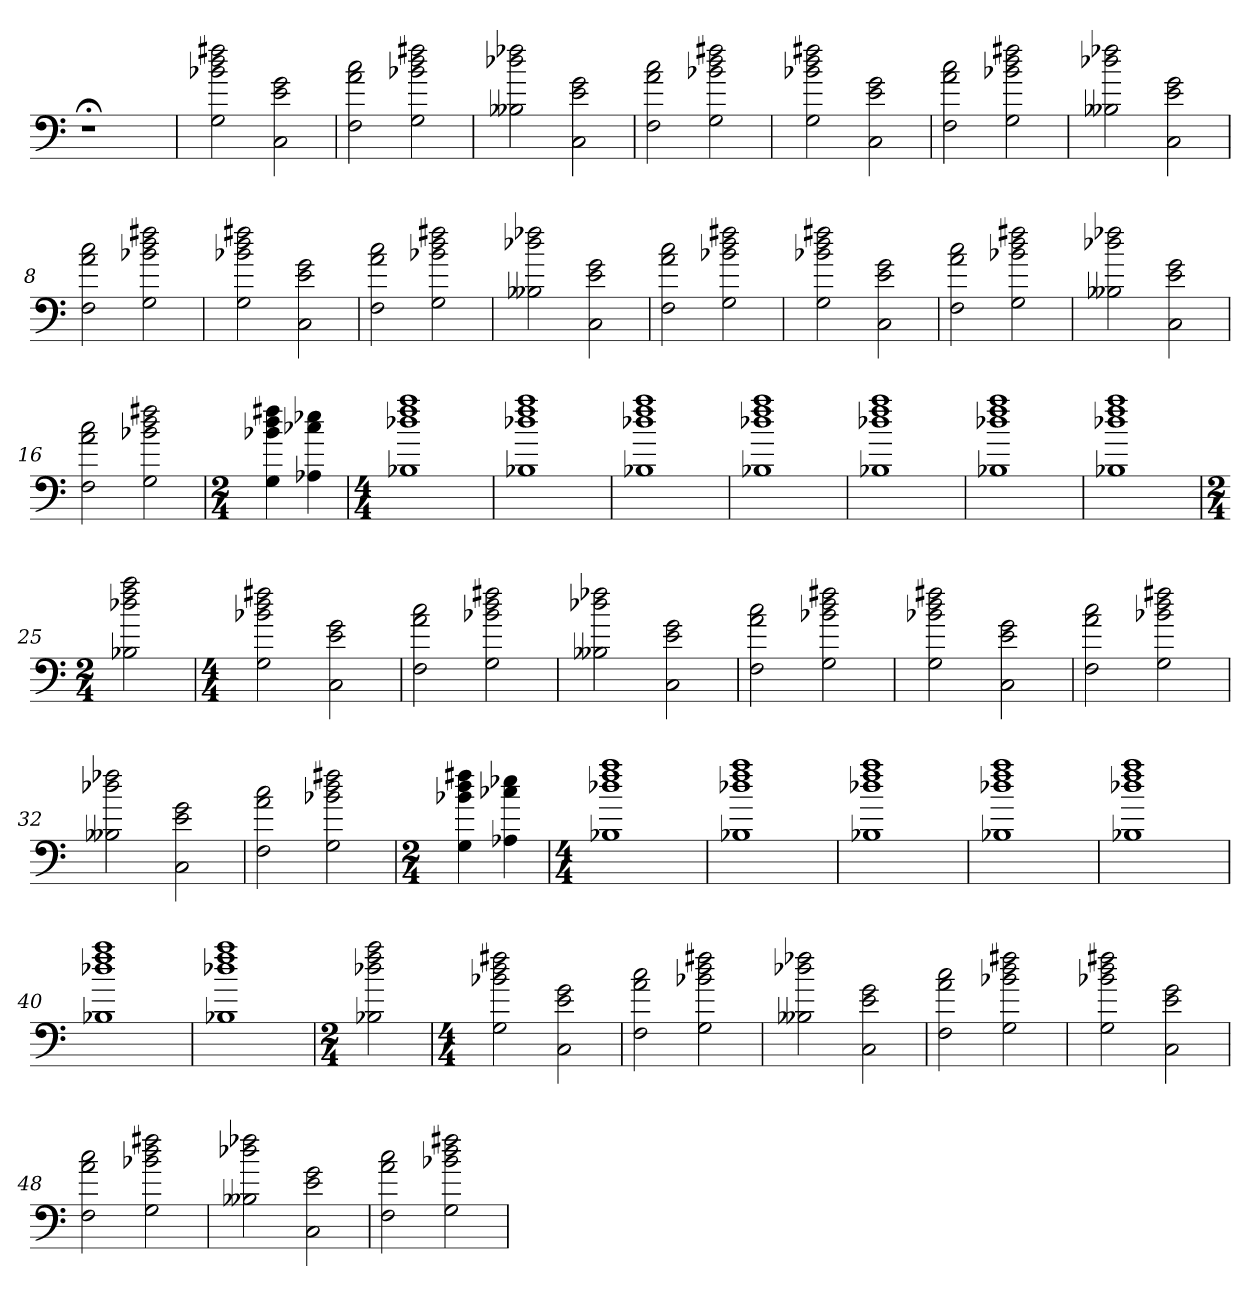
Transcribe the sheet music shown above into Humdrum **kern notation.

**kern
*part1
*staff1
=
1r;<
=1
2G 2b-X 2dd 2ff#X
2C 2e 2g
=2
2F 2a 2cc
2G 2b-X 2dd 2ff#X
=3
2B--X 2dd-X 2ff-X
2C 2e 2g
=4
2F 2a 2cc
2G 2b-X 2dd 2ff#X
=5
2G 2b-X 2dd 2ff#X
2C 2e 2g
=6
2F 2a 2cc
2G 2b-X 2dd 2ff#X
=7
2B--X 2dd-X 2ff-X
2C 2e 2g
=8
2F 2a 2cc
2G 2b-X 2dd 2ff#X
=9
2G 2b-X 2dd 2ff#X
2C 2e 2g
=10
2F 2a 2cc
2G 2b-X 2dd 2ff#X
=11
2B--X 2dd-X 2ff-X
2C 2e 2g
=12
2F 2a 2cc
2G 2b-X 2dd 2ff#X
=13
2G 2b-X 2dd 2ff#X
2C 2e 2g
=14
2F 2a 2cc
2G 2b-X 2dd 2ff#X
=15
2B--X 2dd-X 2ff-X
2C 2e 2g
=16
2F 2a 2cc
2G 2b-X 2dd 2ff#X
=17
*M2/4
4G 4b-X 4dd 4ff#X
4A-X 4cc-X 4ee-X
=18
*M4/4
1B-X 1dd-X 1ff 1aa
=19
1B-X 1dd-X 1ff 1aa
=20
1B-X 1dd-X 1ff 1aa
=21
1B-X 1dd-X 1ff 1aa
=22
1B-X 1dd-X 1ff 1aa
=23
1B-X 1dd-X 1ff 1aa
=24
1B-X 1dd-X 1ff 1aa
=25
*M2/4
2B-X 2dd-X 2ff 2aa
=26
*M4/4
2G 2b-X 2dd 2ff#X
2C 2e 2g
=27
2F 2a 2cc
2G 2b-X 2dd 2ff#X
=28
2B--X 2dd-X 2ff-X
2C 2e 2g
=29
2F 2a 2cc
2G 2b-X 2dd 2ff#X
=30
2G 2b-X 2dd 2ff#X
2C 2e 2g
=31
2F 2a 2cc
2G 2b-X 2dd 2ff#X
=32
2B--X 2dd-X 2ff-X
2C 2e 2g
=33
2F 2a 2cc
2G 2b-X 2dd 2ff#X
=34
*M2/4
4G 4b-X 4dd 4ff#X
4A-X 4cc-X 4ee-X
=35
*M4/4
1B-X 1dd-X 1ff 1aa
=36
1B-X 1dd-X 1ff 1aa
=37
1B-X 1dd-X 1ff 1aa
=38
1B-X 1dd-X 1ff 1aa
=39
1B-X 1dd-X 1ff 1aa
=40
1B-X 1dd-X 1ff 1aa
=41
1B-X 1dd-X 1ff 1aa
=42
*M2/4
2B-X 2dd-X 2ff 2aa
=43
*M4/4
2G 2b-X 2dd 2ff#X
2C 2e 2g
=44
2F 2a 2cc
2G 2b-X 2dd 2ff#X
=45
2B--X 2dd-X 2ff-X
2C 2e 2g
=46
2F 2a 2cc
2G 2b-X 2dd 2ff#X
=47
2G 2b-X 2dd 2ff#X
2C 2e 2g
=48
2F 2a 2cc
2G 2b-X 2dd 2ff#X
=49
2B--X 2dd-X 2ff-X
2C 2e 2g
=50
2F 2a 2cc
2G 2b-X 2dd 2ff#X
=
*-
